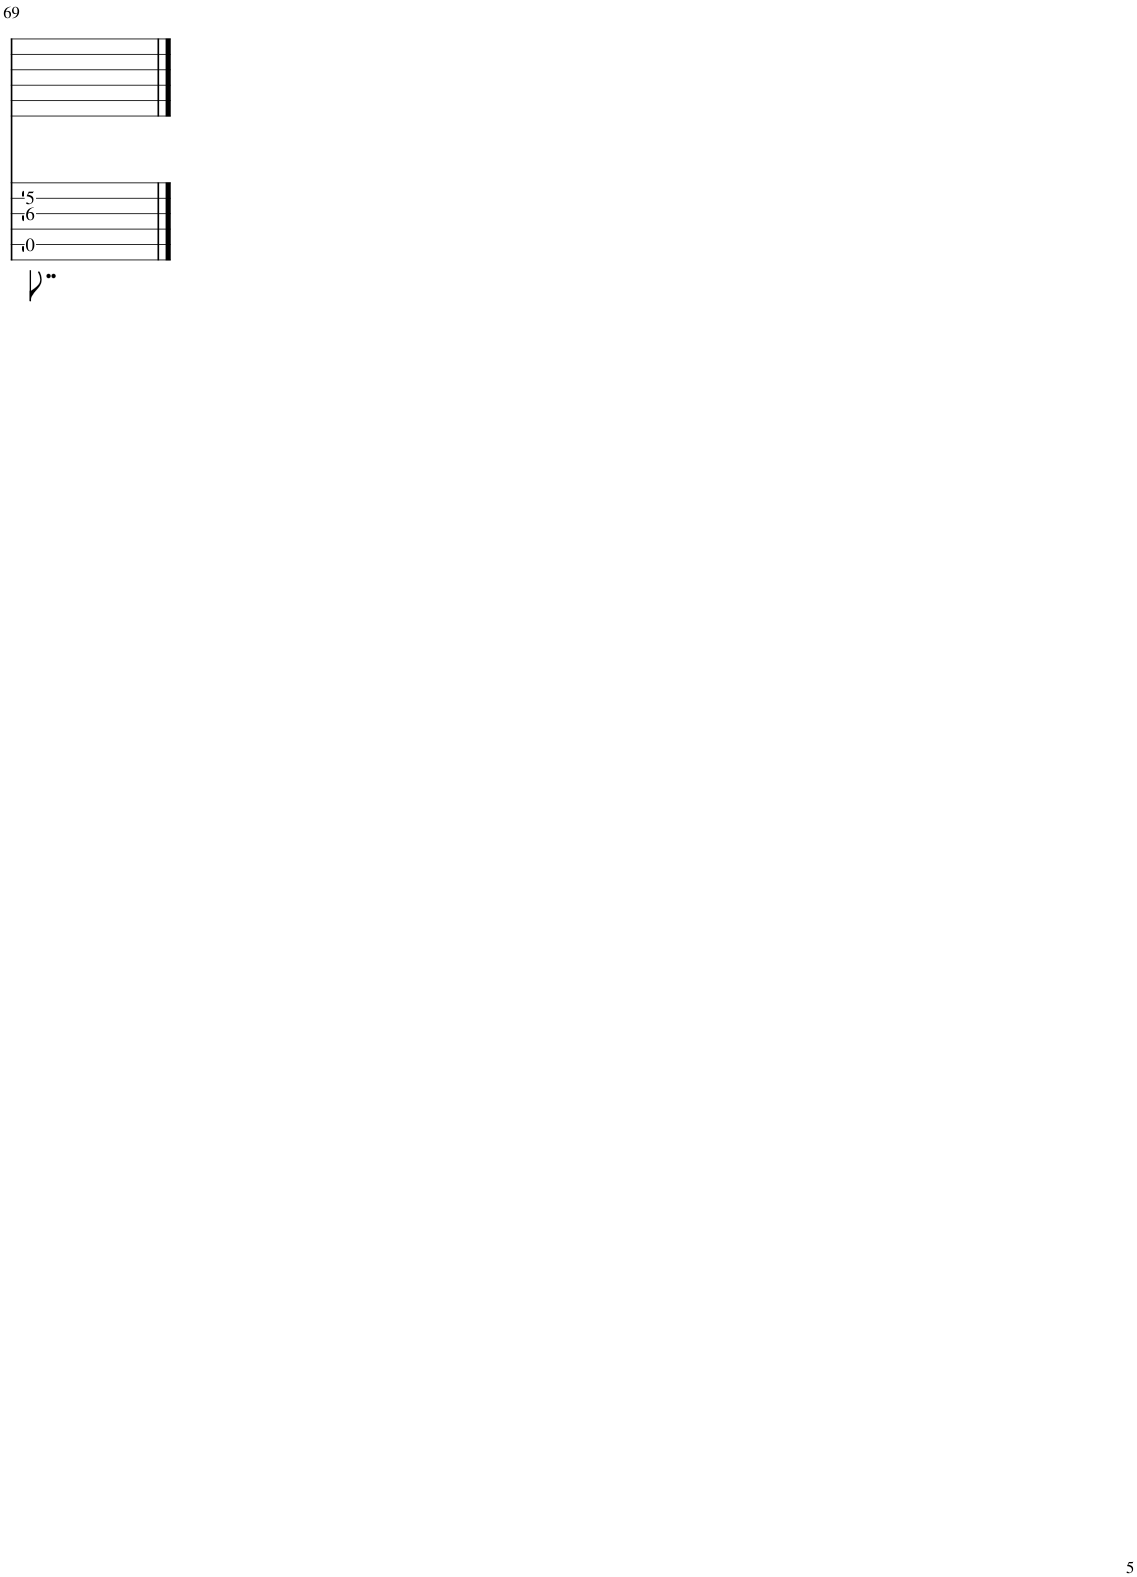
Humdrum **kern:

**kern	**kern
*part2	*part1
*staff2	*staff1
*I"Chitarra classica [Tabulatura]	*I"Chitarra classica [Tabulatura]
!!LO:PB:g=z
*	*
*k[f#c#g#]	*k[f#c#g#]
*M4/4	*M4/4
=69	=69
8..AA\] 8..c#\] 8..e\]	1r
32r	.
4r	.
2r	.
==	==
*-	*-
